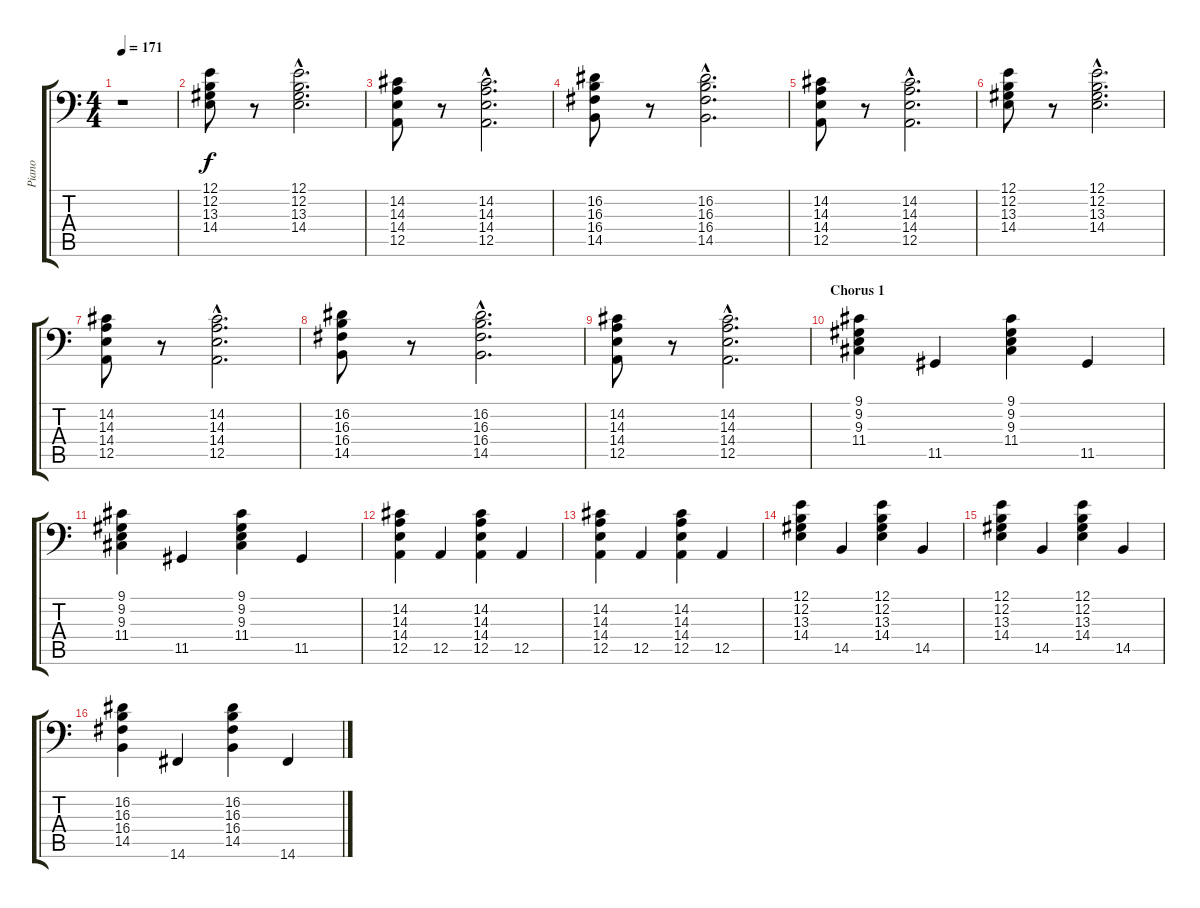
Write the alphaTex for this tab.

\track ("Piano" "Piano") {instrument electricgrandpiano}
\staff {score tabs}
\tuning (E3 B2 G2 D2 A1 E1) {hide}
\ts (4 4)
\tempo 171
\clef f4
\ks c
r.1{dy f} |
(12.1 12.2 13.3 14.4).8 r.8 (12.1{hac} 12.2{hac} 13.3{hac} 14.4{hac}).2{d} |
(14.2 14.3 14.4 12.5).8 r.8 (14.2{hac} 14.3{hac} 14.4{hac} 12.5{hac}).2{d} |
(16.2 16.3 16.4 14.5).8 r.8 (16.2{hac} 16.3{hac} 16.4{hac} 14.5{hac}).2{d} |
(14.2 14.3 14.4 12.5).8 r.8 (14.2{hac} 14.3{hac} 14.4{hac} 12.5{hac}).2{d} |
(12.1 12.2 13.3 14.4).8 r.8 (12.1{hac} 12.2{hac} 13.3{hac} 14.4{hac}).2{d} |
(14.2 14.3 14.4 12.5).8 r.8 (14.2{hac} 14.3{hac} 14.4{hac} 12.5{hac}).2{d} |
(16.2 16.3 16.4 14.5).8 r.8 (16.2{hac} 16.3{hac} 16.4{hac} 14.5{hac}).2{d} |
(14.2 14.3 14.4 12.5).8 r.8 (14.2{hac} 14.3{hac} 14.4{hac} 12.5{hac}).2{d} |
\section ("" "Chorus 1")
(9.1 9.2 9.3 11.4).4 11.5.4 (9.1 9.2 9.3 11.4).4 11.5.4 |
(9.1 9.2 9.3 11.4).4 11.5.4 (9.1 9.2 9.3 11.4).4 11.5.4 |
(14.2 14.3 14.4 12.5).4 12.5.4 (14.2 14.3 14.4 12.5).4 12.5.4 |
(14.2 14.3 14.4 12.5).4 12.5.4 (14.2 14.3 14.4 12.5).4 12.5.4 |
(12.1 12.2 13.3 14.4).4 14.5.4 (12.1 12.2 13.3 14.4).4 14.5.4 |
(12.1 12.2 13.3 14.4).4 14.5.4 (12.1 12.2 13.3 14.4).4 14.5.4 |
(16.2 16.3 16.4 14.5).4 14.6.4 (16.2 16.3 16.4 14.5).4 14.6.4
